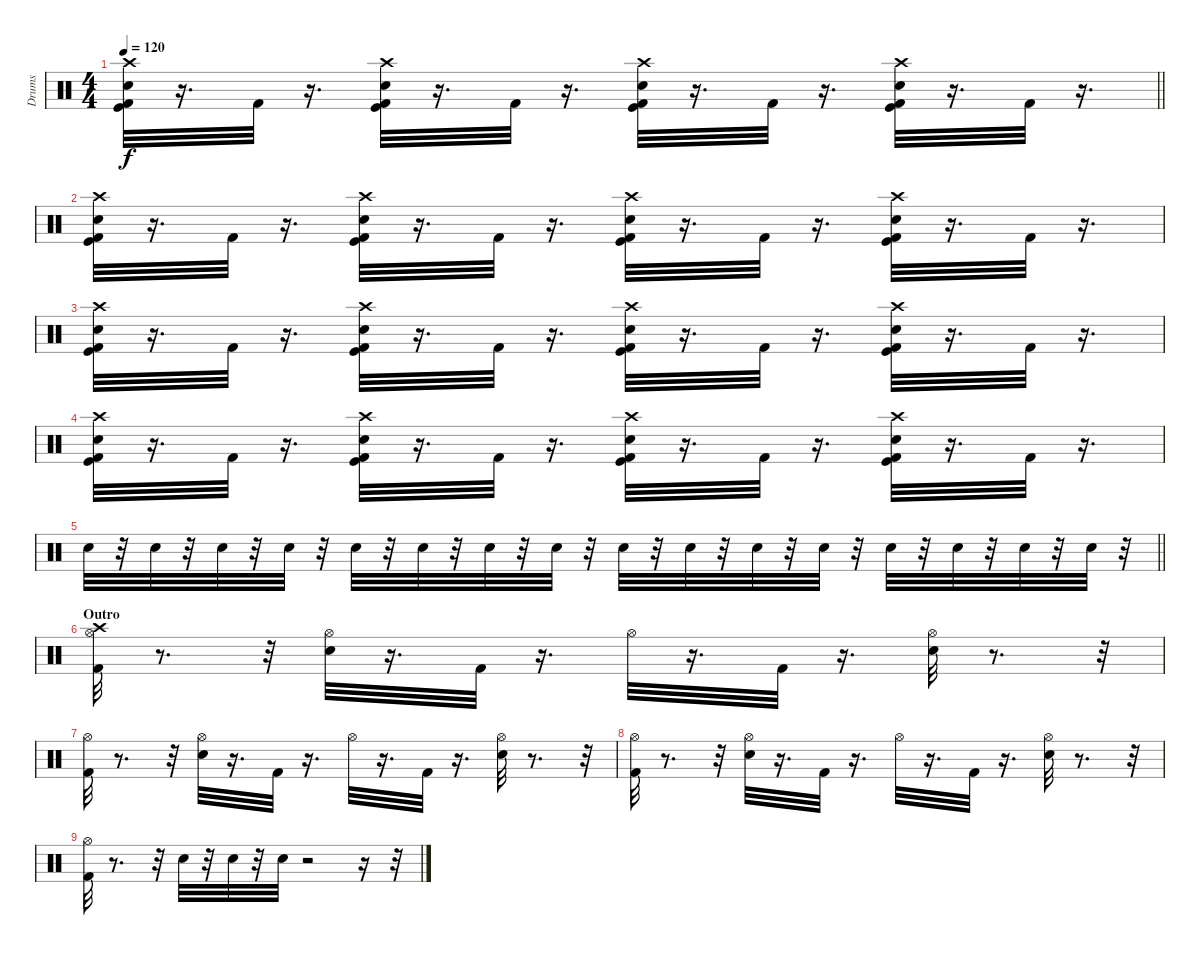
\track ("Drums" "Drums") {instrument percussion}
\staff {score}
\articulation defaults
\ts (4 4)
\tempo 120
\clef neutral
\barLineRight lightlight
\ks c
("Crash high (hit)" "Electric Snare (hit)" "Kick (hit) 2" "Kick (hit)").32{dy f} r.16{d} "Kick (hit) 2".32 r.16{d} ("Crash high (hit)" "Electric Snare (hit)" "Kick (hit)" "Kick (hit) 2").32 r.16{d} "Kick (hit) 2".32 r.16{d} ("Crash high (hit)" "Electric Snare (hit)" "Kick (hit)" "Kick (hit) 2").32 r.16{d} "Kick (hit) 2".32 r.16{d} ("Crash high (hit)" "Electric Snare (hit)" "Kick (hit)" "Kick (hit) 2").32 r.16{d} "Kick (hit) 2".32 r.16{d} |
("Crash high (hit)" "Electric Snare (hit)" "Kick (hit) 2" "Kick (hit)").32 r.16{d} "Kick (hit) 2".32 r.16{d} ("Crash high (hit)" "Electric Snare (hit)" "Kick (hit)" "Kick (hit) 2").32 r.16{d} "Kick (hit) 2".32 r.16{d} ("Crash high (hit)" "Electric Snare (hit)" "Kick (hit)" "Kick (hit) 2").32 r.16{d} "Kick (hit) 2".32 r.16{d} ("Crash high (hit)" "Electric Snare (hit)" "Kick (hit)" "Kick (hit) 2").32 r.16{d} "Kick (hit) 2".32 r.16{d} |
("Crash high (hit)" "Electric Snare (hit)" "Kick (hit) 2" "Kick (hit)").32 r.16{d} "Kick (hit) 2".32 r.16{d} ("Crash high (hit)" "Electric Snare (hit)" "Kick (hit)" "Kick (hit) 2").32 r.16{d} "Kick (hit) 2".32 r.16{d} ("Crash high (hit)" "Electric Snare (hit)" "Kick (hit)" "Kick (hit) 2").32 r.16{d} "Kick (hit) 2".32 r.16{d} ("Crash high (hit)" "Electric Snare (hit)" "Kick (hit)" "Kick (hit) 2").32 r.16{d} "Kick (hit) 2".32 r.16{d} |
("Crash high (hit)" "Electric Snare (hit)" "Kick (hit) 2" "Kick (hit)").32 r.16{d} "Kick (hit) 2".32 r.16{d} ("Crash high (hit)" "Electric Snare (hit)" "Kick (hit)" "Kick (hit) 2").32 r.16{d} "Kick (hit) 2".32 r.16{d} ("Crash high (hit)" "Electric Snare (hit)" "Kick (hit)" "Kick (hit) 2").32 r.16{d} "Kick (hit) 2".32 r.16{d} ("Crash high (hit)" "Electric Snare (hit)" "Kick (hit)" "Kick (hit) 2").32 r.16{d} "Kick (hit) 2".32 r.16{d} |
\barLineRight lightlight "Electric Snare (hit)".32
r.32 "Electric Snare (hit)".32 r.32 "Electric Snare (hit)".32 r.32 "Electric Snare (hit)".32 r.32 "Electric Snare (hit)".32 r.32 "Electric Snare (hit)".32 r.32 "Electric Snare (hit)".32 r.32 "Electric Snare (hit)".32 r.32 "Electric Snare (hit)".32 r.32 "Electric Snare (hit)".32 r.32 "Electric Snare (hit)".32 r.32 "Electric Snare (hit)".32 r.32 "Electric Snare (hit)".32 r.32 "Electric Snare (hit)".32 r.32 "Electric Snare (hit)".32 r.32 "Electric Snare (hit)".32 r.32 |
\section ("" "Outro")
("Hi-Hat (open)" "Crash high (hit)" "Kick (hit) 2").32 r.8{d} r.32 ("Electric Snare (hit)" "Hi-Hat (open)").32 r.16{d} "Kick (hit) 2".32 r.16{d} "Hi-Hat (open)".32 r.16{d} "Kick (hit) 2".32 r.16{d} ("Electric Snare (hit)" "Hi-Hat (open)").32 r.8{d} r.32 |
("Hi-Hat (open)" "Kick (hit) 2").32 r.8{d} r.32 ("Electric Snare (hit)" "Hi-Hat (open)").32 r.16{d} "Kick (hit) 2".32 r.16{d} "Hi-Hat (open)".32 r.16{d} "Kick (hit) 2".32 r.16{d} ("Electric Snare (hit)" "Hi-Hat (open)").32 r.8{d} r.32 |
("Hi-Hat (open)" "Kick (hit) 2").32 r.8{d} r.32 ("Electric Snare (hit)" "Hi-Hat (open)").32 r.16{d} "Kick (hit) 2".32 r.16{d} "Hi-Hat (open)".32 r.16{d} "Kick (hit) 2".32 r.16{d} ("Electric Snare (hit)" "Hi-Hat (open)").32 r.8{d} r.32 |
("Hi-Hat (open)" "Kick (hit) 2").32 r.8{d} r.32 "Electric Snare (hit)".32 r.32 "Electric Snare (hit)".32 r.32 "Electric Snare (hit)".32 r.2 r.16 r.32
